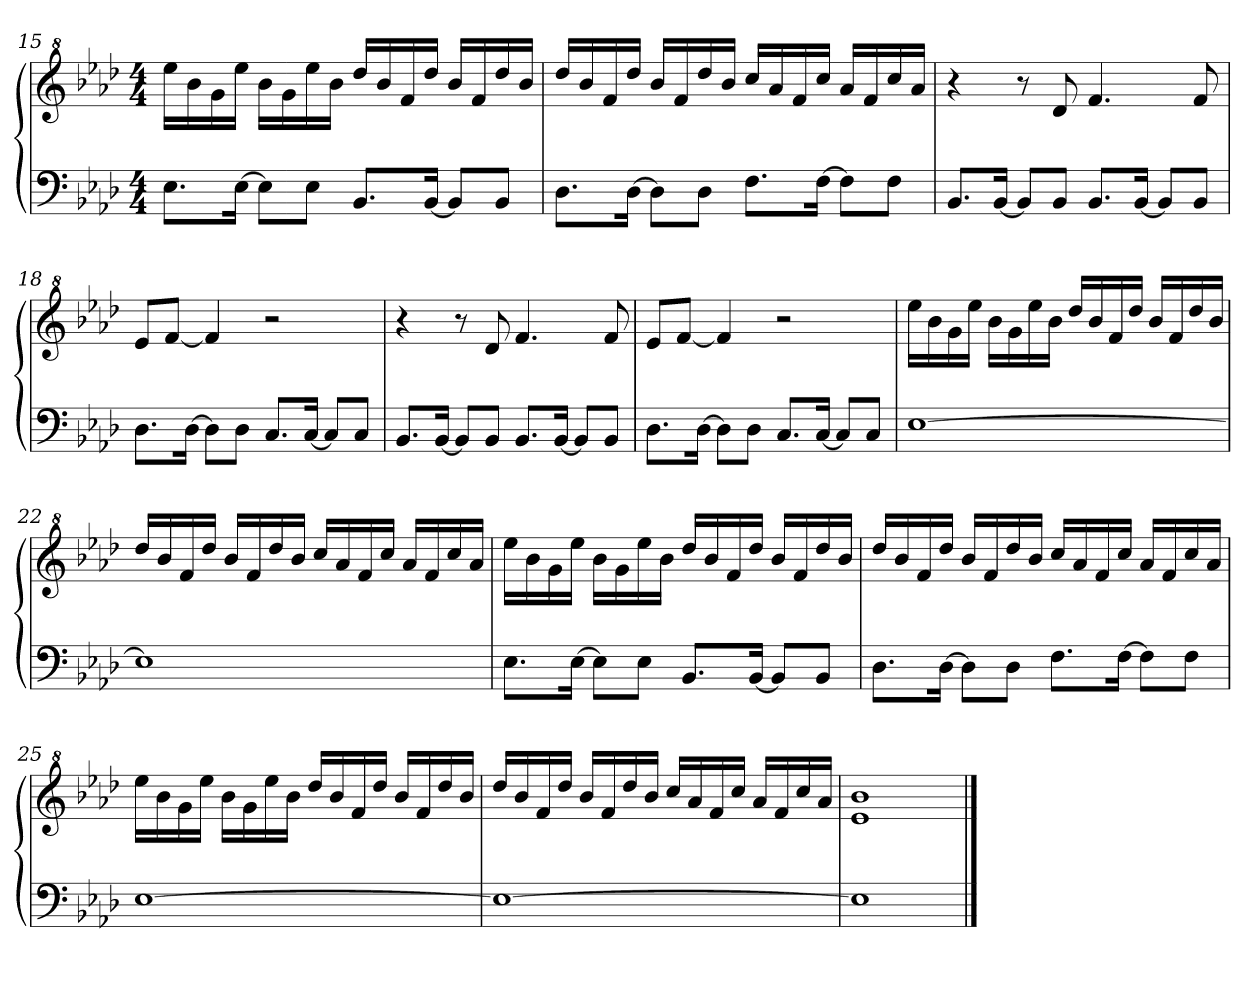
**kern	**kern
*part1	*part1
*staff2	*staff1
!!LO:LB:g=z
*clefF4	*clefG^2
*k[b-e-a-d-]	*k[b-e-a-d-]
*M4/4	*M4/4
=15	=15
8.E-\L	16eee-\LL
.	16bb-\
.	16gg\
[16E-\Jk	16eee-\JJ
8E-\L]	16bb-\LL
.	16gg\
8E-\J	16eee-\
.	16bb-\JJ
8.BB-/L	16ddd-/LL
.	16bb-/
.	16ff/
[16BB-/Jk	16ddd-/JJ
8BB-/L]	16bb-/LL
.	16ff/
8BB-/J	16ddd-/
.	16bb-/JJ
=16	=16
8.D-\L	16ddd-/LL
.	16bb-/
.	16ff/
[16D-\Jk	16ddd-/JJ
8D-\L]	16bb-/LL
.	16ff/
8D-\J	16ddd-/
.	16bb-/JJ
8.F\L	16ccc/LL
.	16aa-/
.	16ff/
[16F\Jk	16ccc/JJ
8F\L]	16aa-/LL
.	16ff/
8F\J	16ccc/
.	16aa-/JJ
=17	=17
8.BB-/L	4r
[16BB-/Jk	.
8BB-/L]	8r
8BB-/J	8dd-/
8.BB-/L	4.ff/
[16BB-/Jk	.
8BB-/L]	.
8BB-/J	8ff/
!!LO:LB:g=z
=18	=18
8.D-\L	8ee-/L
.	[8ff/J
[16D-\Jk	.
8D-\L]	4ff/]
8D-\J	.
8.C/L	2r
[16C/Jk	.
8C/L]	.
8C/J	.
=19	=19
8.BB-/L	4r
[16BB-/Jk	.
8BB-/L]	8r
8BB-/J	8dd-/
8.BB-/L	4.ff/
[16BB-/Jk	.
8BB-/L]	.
8BB-/J	8ff/
=20	=20
8.D-\L	8ee-/L
.	[8ff/J
[16D-\Jk	.
8D-\L]	4ff/]
8D-\J	.
8.C/L	2r
[16C/Jk	.
8C/L]	.
8C/J	.
!!LO:LB:g=z
=21	=21
[1E-	16eee-\LL
.	16bb-\
.	16gg\
.	16eee-\JJ
.	16bb-\LL
.	16gg\
.	16eee-\
.	16bb-\JJ
.	16ddd-/LL
.	16bb-/
.	16ff/
.	16ddd-/JJ
.	16bb-/LL
.	16ff/
.	16ddd-/
.	16bb-/JJ
=22	=22
1E-]	16ddd-/LL
.	16bb-/
.	16ff/
.	16ddd-/JJ
.	16bb-/LL
.	16ff/
.	16ddd-/
.	16bb-/JJ
.	16ccc/LL
.	16aa-/
.	16ff/
.	16ccc/JJ
.	16aa-/LL
.	16ff/
.	16ccc/
.	16aa-/JJ
!!LO:LB:g=z
=23	=23
8.E-\L	16eee-\LL
.	16bb-\
.	16gg\
[16E-\Jk	16eee-\JJ
8E-\L]	16bb-\LL
.	16gg\
8E-\J	16eee-\
.	16bb-\JJ
8.BB-/L	16ddd-/LL
.	16bb-/
.	16ff/
[16BB-/Jk	16ddd-/JJ
8BB-/L]	16bb-/LL
.	16ff/
8BB-/J	16ddd-/
.	16bb-/JJ
=24	=24
8.D-\L	16ddd-/LL
.	16bb-/
.	16ff/
[16D-\Jk	16ddd-/JJ
8D-\L]	16bb-/LL
.	16ff/
8D-\J	16ddd-/
.	16bb-/JJ
8.F\L	16ccc/LL
.	16aa-/
.	16ff/
[16F\Jk	16ccc/JJ
8F\L]	16aa-/LL
.	16ff/
8F\J	16ccc/
.	16aa-/JJ
!!LO:LB:g=z
=25	=25
[1E-	16eee-\LL
.	16bb-\
.	16gg\
.	16eee-\JJ
.	16bb-\LL
.	16gg\
.	16eee-\
.	16bb-\JJ
.	16ddd-/LL
.	16bb-/
.	16ff/
.	16ddd-/JJ
.	16bb-/LL
.	16ff/
.	16ddd-/
.	16bb-/JJ
=26	=26
1E-_	16ddd-/LL
.	16bb-/
.	16ff/
.	16ddd-/JJ
.	16bb-/LL
.	16ff/
.	16ddd-/
.	16bb-/JJ
.	16ccc/LL
.	16aa-/
.	16ff/
.	16ccc/JJ
.	16aa-/LL
.	16ff/
.	16ccc/
.	16aa-/JJ
=27	=27
*	*^
1E-]	1bb-	1ee-
*	*v	*v
==	==
*-	*-
